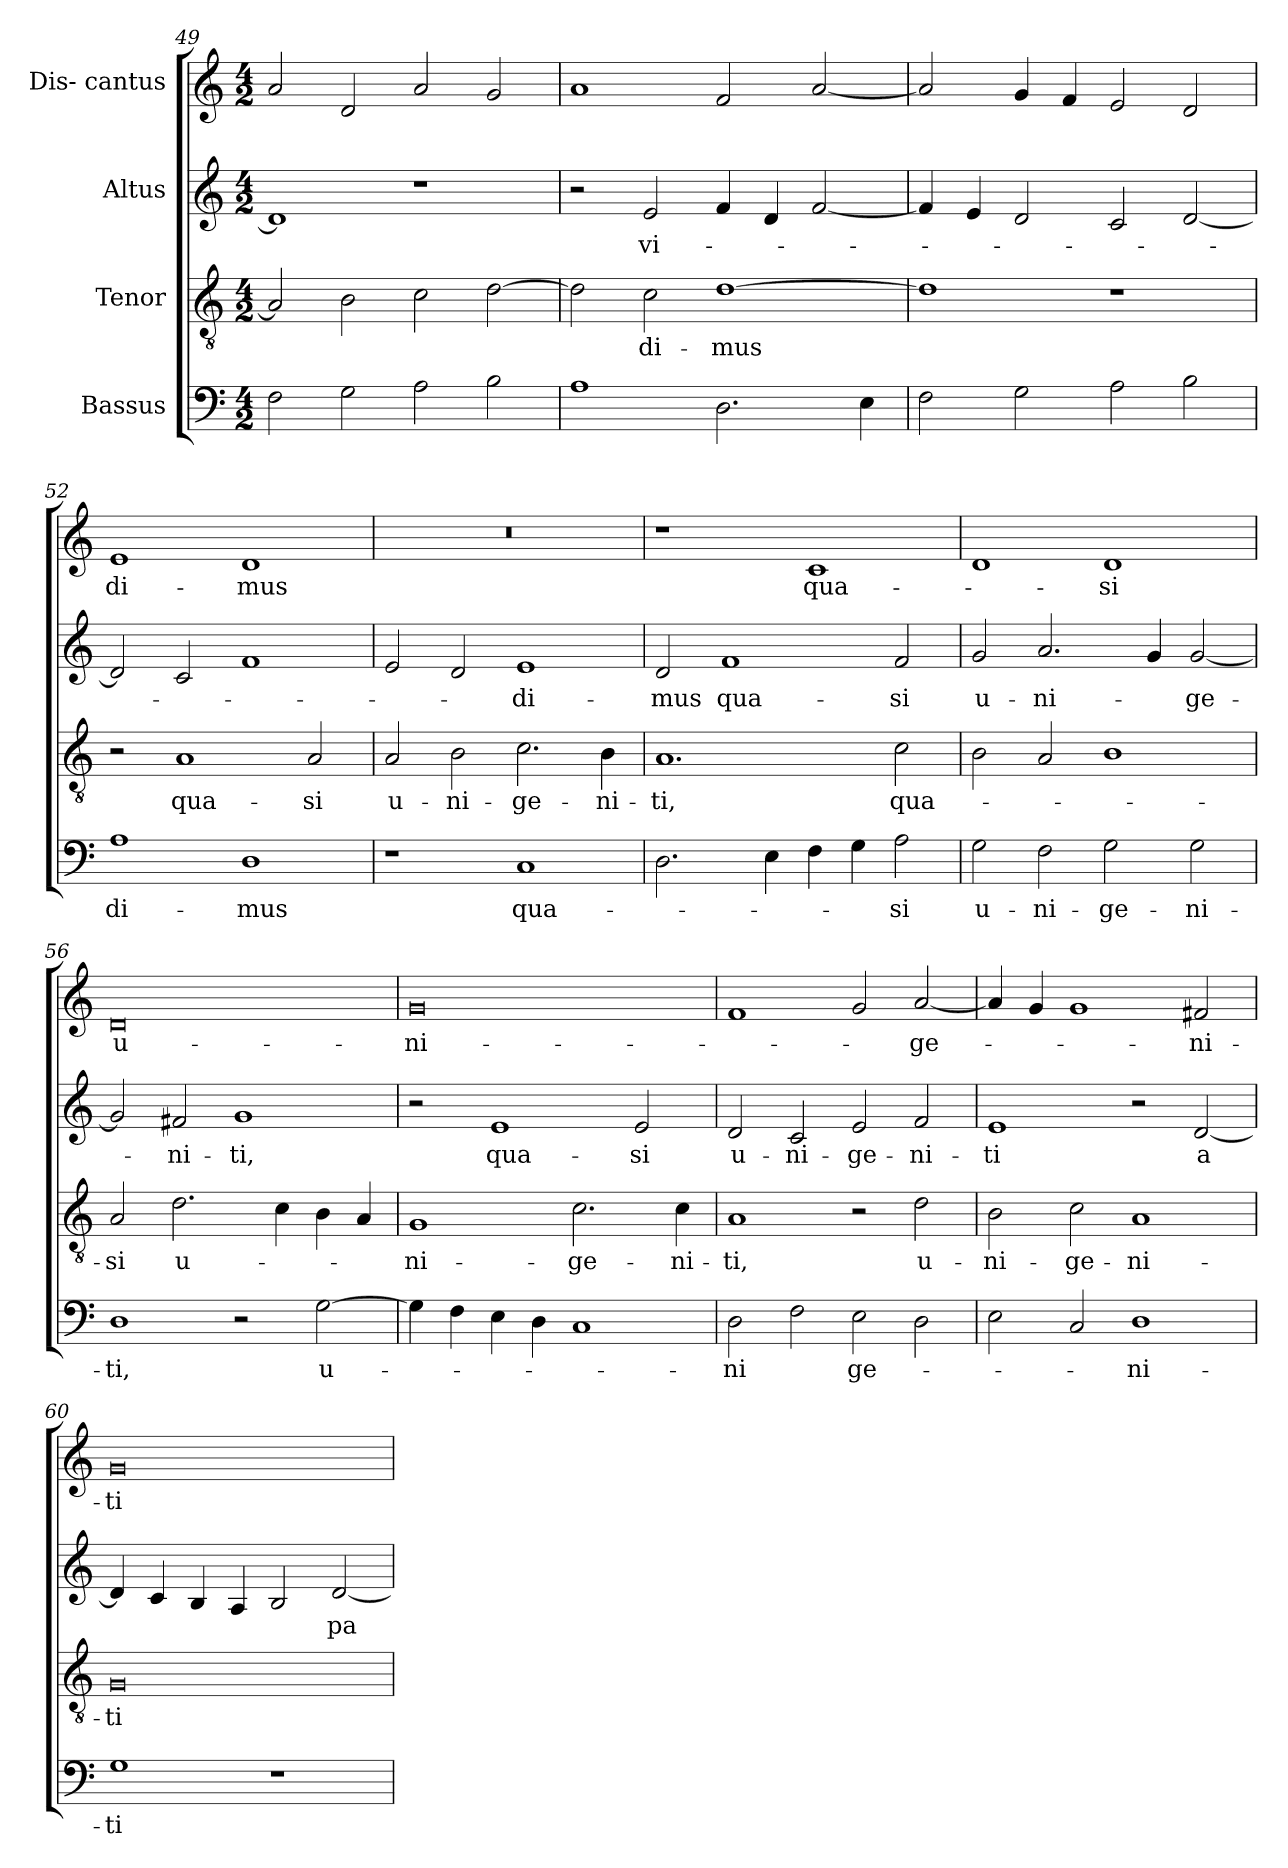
**kern	**text	**kern	**text	**kern	**text	**kern	**text
*part4	*part4	*part3	*part3	*part2	*part2	*part1	*part1
*staff4	*staff4	*staff3	*staff3	*staff2	*staff2	*staff1	*staff1
*I"Bassus	*	*I"Tenor	*	*I"Altus	*	*I"Dis- cantus	*
*clefF4	*	*clefGv2	*	*clefG2	*	*clefG2	*
*k[]	*	*k[]	*	*k[]	*	*k[]	*
*M4/2	*	*M4/2	*	*M4/2	*	*M4/2	*
=49	=49	=49	=49	=49	=49	=49	=49
2F\	.	2A/]	.	1d]	.	2a/	.
2G\	.	2B\	.	.	.	2d/	.
2A\	.	2c\	.	1r	.	2a/	.
2B\	.	[2d	.	.	.	2g/	.
=50	=50	=50	=50	=50	=50	=50	=50
1A	.	2d\]	.	2r	.	1a	.
!	!	!	!LO:LY:b	!	!LO:LY:b	!	!
.	.	2c\	-di-	2e/	vi-	.	.
!	!	!	!LO:LY:b	!	!	!	!
2.D\	.	[1d	-mus	4f/	.	2f/	.
.	.	.	.	4d/	.	.	.
.	.	.	.	[2f/	.	[2a	.
4E\	.	.	.	.	.	.	.
=51	=51	=51	=51	=51	=51	=51	=51
2F\	.	1d]	.	4f/]	.	2a/]	.
.	.	.	.	4e/	.	.	.
2G\	.	.	.	2d/	.	4g/	.
.	.	.	.	.	.	4f/	.
2A\	.	1r	.	2c/	.	2e/	.
2B\	.	.	.	[2d	.	2d/	.
!!LO:PB:g=z
=52	=52	=52	=52	=52	=52	=52	=52
!	!LO:LY:b	!	!	!	!	!	!LO:LY:b
1A	-di-	2r	.	2d/]	.	1e	-di-
!	!	!	!LO:LY:b	!	!	!	!
.	.	1A	qua-	2c/	.	.	.
!	!LO:LY:b	!	!	!	!	!	!LO:LY:b
1D	-mus	.	.	1f	.	1d	-mus
!	!	!	!LO:LY:b	!	!	!	!
.	.	2A/	-si	.	.	.	.
=53	=53	=53	=53	=53	=53	=53	=53
!	!	!	!LO:LY:b	!	!	!	!
1r	.	2A/	u-	2e/	.	0r	.
!	!	!	!LO:LY:b	!	!	!	!
.	.	2B\	-ni-	2d/	.	.	.
!	!LO:LY:b	!	!LO:LY:b	!	!LO:LY:b	!	!
1C	qua-	2.c\	-ge-	1e	di-	.	.
!	!	!	!LO:LY:b	!	!	!	!
.	.	4B\	-ni-	.	.	.	.
=54	=54	=54	=54	=54	=54	=54	=54
!	!	!	!LO:LY:b	!	!LO:LY:b	!	!
2.D\	.	1.A	-ti,	2d/	-mus	1r	.
!	!	!	!	!	!LO:LY:b	!	!
.	.	.	.	1f	qua-	.	.
4E\	.	.	.	.	.	.	.
!	!	!	!	!	!	!	!LO:LY:b
4F\	.	.	.	.	.	1c	qua-
4G\	.	.	.	.	.	.	.
!	!LO:LY:b	!	!LO:LY:b	!	!LO:LY:b	!	!
2A\	-si	2c\	qua-	2f/	-si	.	.
=55	=55	=55	=55	=55	=55	=55	=55
!	!LO:LY:b	!	!	!	!LO:LY:b	!	!
2G\	u-	2B\	.	2g/	u-	1d	.
!	!LO:LY:b	!	!	!	!LO:LY:b	!	!
2F\	-ni-	2A/	.	2.a/	-ni-	.	.
!	!LO:LY:b	!	!	!	!	!	!LO:LY:b
2G\	-ge-	1B	.	.	.	1d	-si
.	.	.	.	4g/	.	.	.
!	!LO:LY:b	!	!	!	!LO:LY:b	!	!
2G\	-ni-	.	.	[2g	-ge-	.	.
=56	=56	=56	=56	=56	=56	=56	=56
!	!LO:LY:b	!	!LO:LY:b	!	!	!	!LO:LY:b
1D	-ti,	2A/	-si	2g/]	.	0d	u-
!	!	!	!LO:LY:b	!	!LO:LY:b	!	!
.	.	2.d\	u-	2f#X/	-ni-	.	.
!	!	!	!	!	!LO:LY:b	!	!
2r	.	.	.	1g	-ti,	.	.
.	.	4c\	.	.	.	.	.
!	!LO:LY:b	!	!	!	!	!	!
[2G\	u-	4B\	.	.	.	.	.
.	.	4A/	.	.	.	.	.
=57	=57	=57	=57	=57	=57	=57	=57
!	!	!	!LO:LY:b	!	!	!	!LO:LY:b
4G\]	.	1G	-ni-	2r	.	0g	-ni-
4F\	.	.	.	.	.	.	.
!	!	!	!	!	!LO:LY:b	!	!
4E\	.	.	.	1e	qua-	.	.
4D\	.	.	.	.	.	.	.
!	!	!	!LO:LY:b	!	!	!	!
1C	.	2.c\	-ge-	.	.	.	.
!	!	!	!	!	!LO:LY:b	!	!
.	.	.	.	2e/	-si	.	.
!	!	!	!LO:LY:b	!	!	!	!
.	.	4c\	-ni-	.	.	.	.
!!LO:LB:g=z
=58	=58	=58	=58	=58	=58	=58	=58
!	!LO:LY:b	!	!LO:LY:b	!	!LO:LY:b	!	!
2D\	-ni	1A	-ti,	2d/	u-	1f	.
!	!	!	!	!	!LO:LY:b	!	!
2F\	.	.	.	2c/	-ni-	.	.
!	!LO:LY:b	!	!	!	!LO:LY:b	!	!
2E\	ge-	2r	.	2e/	-ge-	2g/	.
!	!	!	!LO:LY:b	!	!LO:LY:b	!	!LO:LY:b
2D\	.	2d\	u-	2f/	-ni-	[2a/	-ge-
=59	=59	=59	=59	=59	=59	=59	=59
!	!	!	!LO:LY:b	!	!LO:LY:b	!	!
2E\	.	2B\	-ni-	1e	-ti	4a/]	.
.	.	.	.	.	.	4g/	.
!	!	!	!LO:LY:b	!	!	!	!
2C/	.	2c\	-ge-	.	.	1g	.
!	!LO:LY:b	!	!LO:LY:b	!	!	!	!
1D	-ni-	1A	-ni-	2r	.	.	.
!	!	!	!	!	!LO:LY:b	!	!LO:LY:b
.	.	.	.	[2d/	a	2f#X/	-ni-
=60	=60	=60	=60	=60	=60	=60	=60
!	!LO:LY:b	!	!LO:LY:b	!	!	!	!LO:LY:b
1G	-ti	0G	-ti	4d/]	.	0g	-ti
.	.	.	.	4c/	.	.	.
.	.	.	.	4B/	.	.	.
.	.	.	.	4A/	.	.	.
1r	.	.	.	2B/	.	.	.
!	!	!	!	!	!LO:LY:b	!	!
.	.	.	.	[2d/	pa-	.	.
=	=	=	=	=	=	=	=
*-	*-	*-	*-	*-	*-	*-	*-
